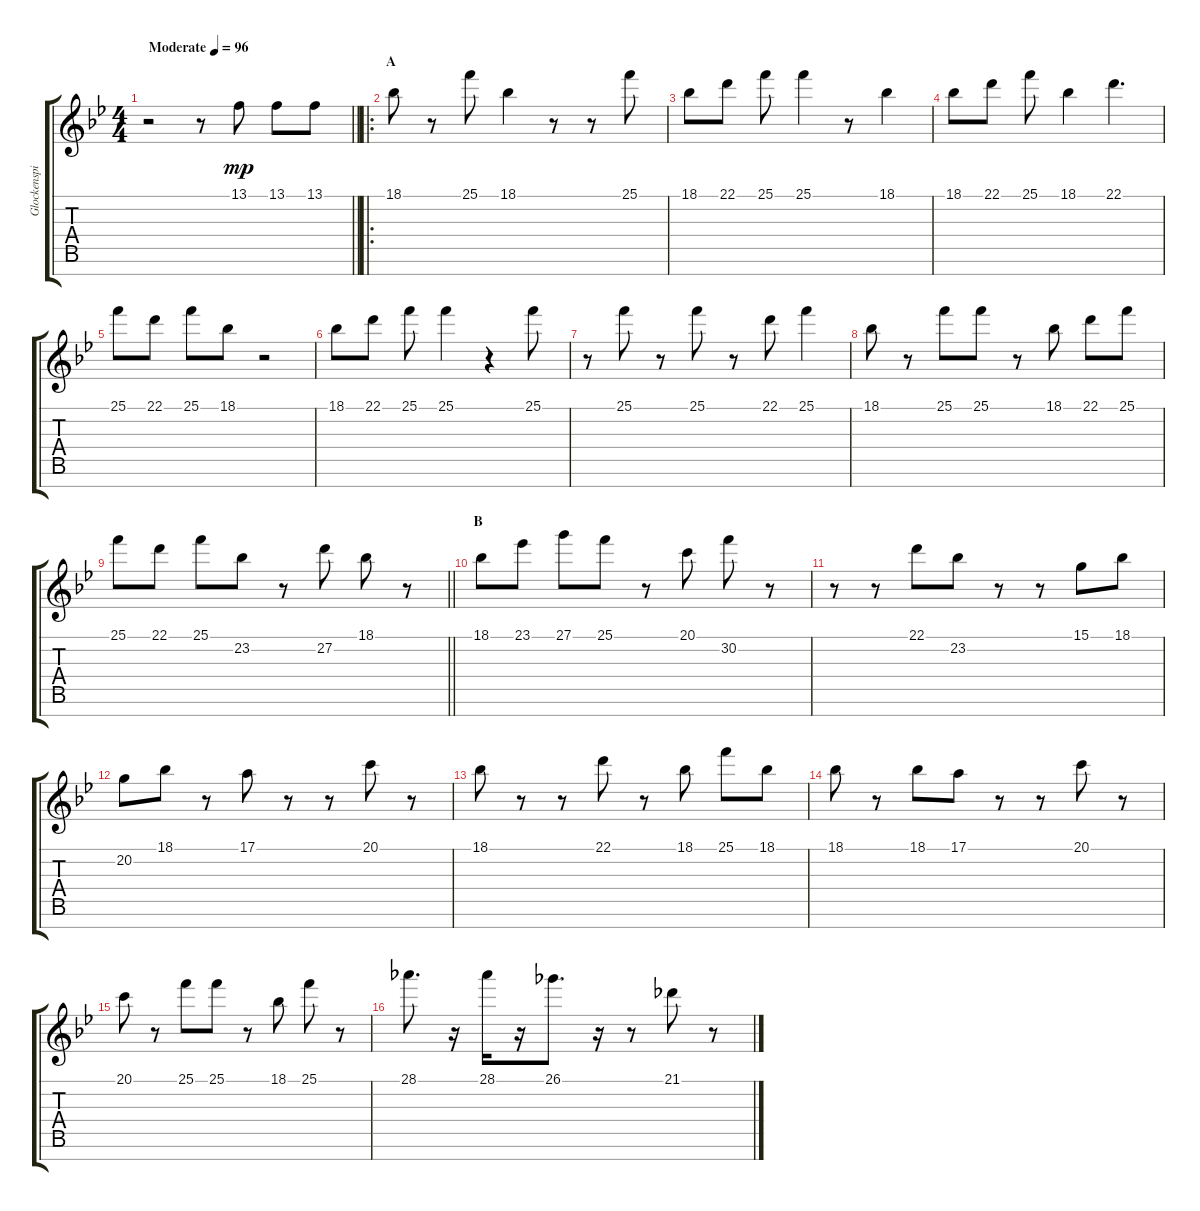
\track ("Glockenspiel" "Glockenspi") {instrument glockenspiel}
\staff {score tabs}
\tuning (E4 B3 G3 D3 A2 E2 B1) {hide}
\ts (4 4)
\tempo (96 "Moderate")
\clef g2
\barLineRight lightlight
\ks bb
r.2{dy mp instrument glockenspiel} r.8 13.1.8 13.1.8 13.1.8 |
\ro
\section ("" "A")
18.1.8 r.8 25.1.8 18.1.4 r.8 r.8 25.1.8 |
18.1.8 22.1.8 25.1.8 25.1.4 r.8 18.1.4 |
18.1.8 22.1.8 25.1.8 18.1.4 22.1.4{d} |
25.1.8 22.1.8 25.1.8 18.1.8 r.2 |
18.1.8 22.1.8 25.1.8 25.1.4 r.4 25.1.8 |
r.8 25.1.8 r.8 25.1.8 r.8 22.1.8 25.1.4 |
18.1.8 r.8 25.1.8 25.1.8 r.8 18.1.8 22.1.8 25.1.8 |
\barLineRight lightlight
25.1.8 22.1.8 25.1.8 23.2.8 r.8 27.2.8 18.1.8 r.8 |
\section ("" "B")
18.1.8 23.1.8 27.1.8 25.1.8 r.8 20.1.8 30.2.8 r.8 |
r.8 r.8 22.1.8 23.2.8 r.8 r.8 15.1.8 18.1.8 |
20.2.8 18.1.8 r.8 17.1.8 r.8 r.8 20.1.8 r.8 |
18.1.8 r.8 r.8 22.1.8 r.8 18.1.8 25.1.8 18.1.8 |
18.1.8 r.8 18.1.8 17.1.8 r.8 r.8 20.1.8 r.8 |
20.1.8 r.8 25.1.8 25.1.8 r.8 18.1.8 25.1.8 r.8 |
28.1.8{d} r.16 28.1.16 r.16 26.1.8{d} r.16 r.8 21.1.8 r.8
